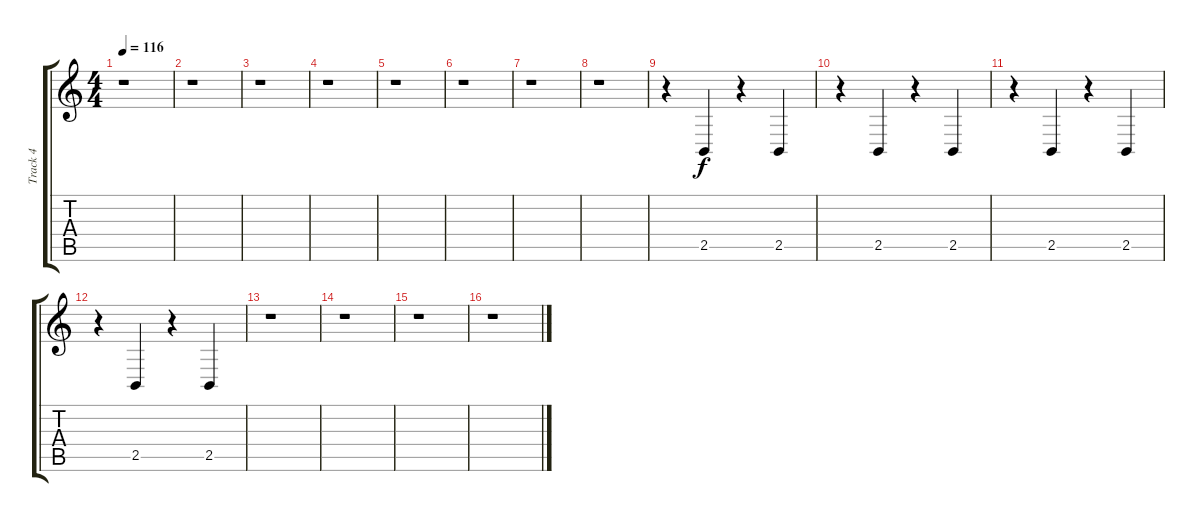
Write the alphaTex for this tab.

\track ("Track 4" "Track 4") {instrument shamisen}
\staff {score tabs}
\tuning (E4 B3 G3 D3 A2 E2) {hide}
\ts (4 4)
\tempo 116
\clef g2
\ks c
r.1{dy f} |
r.1 |
r.1 |
r.1 |
r.1 |
r.1 |
r.1 |
r.1 |
r.4 2.5.4 r.4 2.5.4 |
r.4 2.5.4 r.4 2.5.4 |
r.4 2.5.4 r.4 2.5.4 |
r.4 2.5.4 r.4 2.5.4 |
r.1 |
r.1 |
r.1 |
r.1
